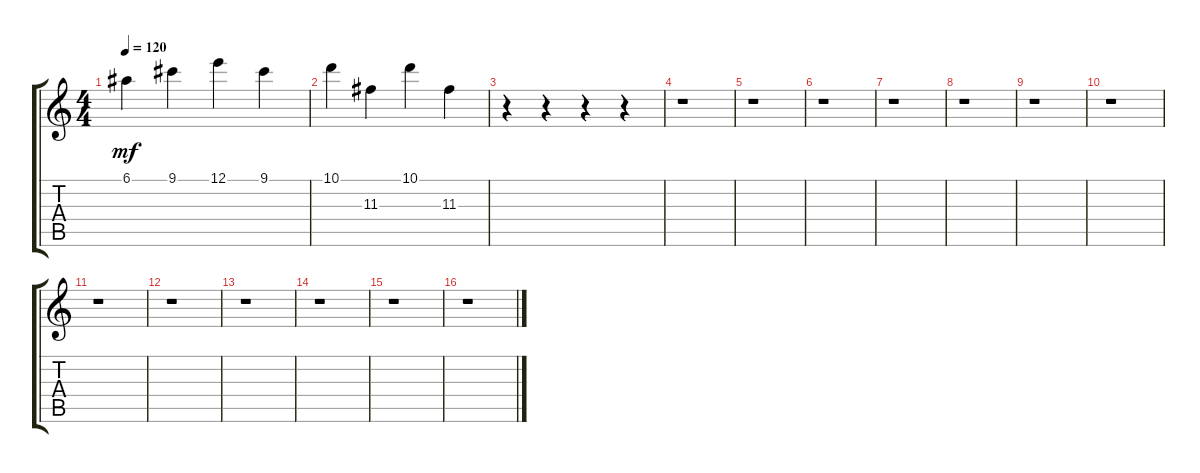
\track "" {instrument electricbasspick}
\staff {score tabs}
\tuning (E4 B3 G3 D3 A2 E2) {hide}
\ts (4 4)
\tempo 120
\clef g2
\ks c
6.1.4{dy mf} 9.1.4 12.1.4 9.1.4 |
10.1.4 11.3.4 10.1.4 11.3.4 |
r.4 r.4 r.4 r.4 |
r.1 |
r.1 |
r.1 |
r.1 |
r.1 |
r.1 |
r.1 |
r.1 |
r.1 |
r.1 |
r.1 |
r.1 |
r.1
